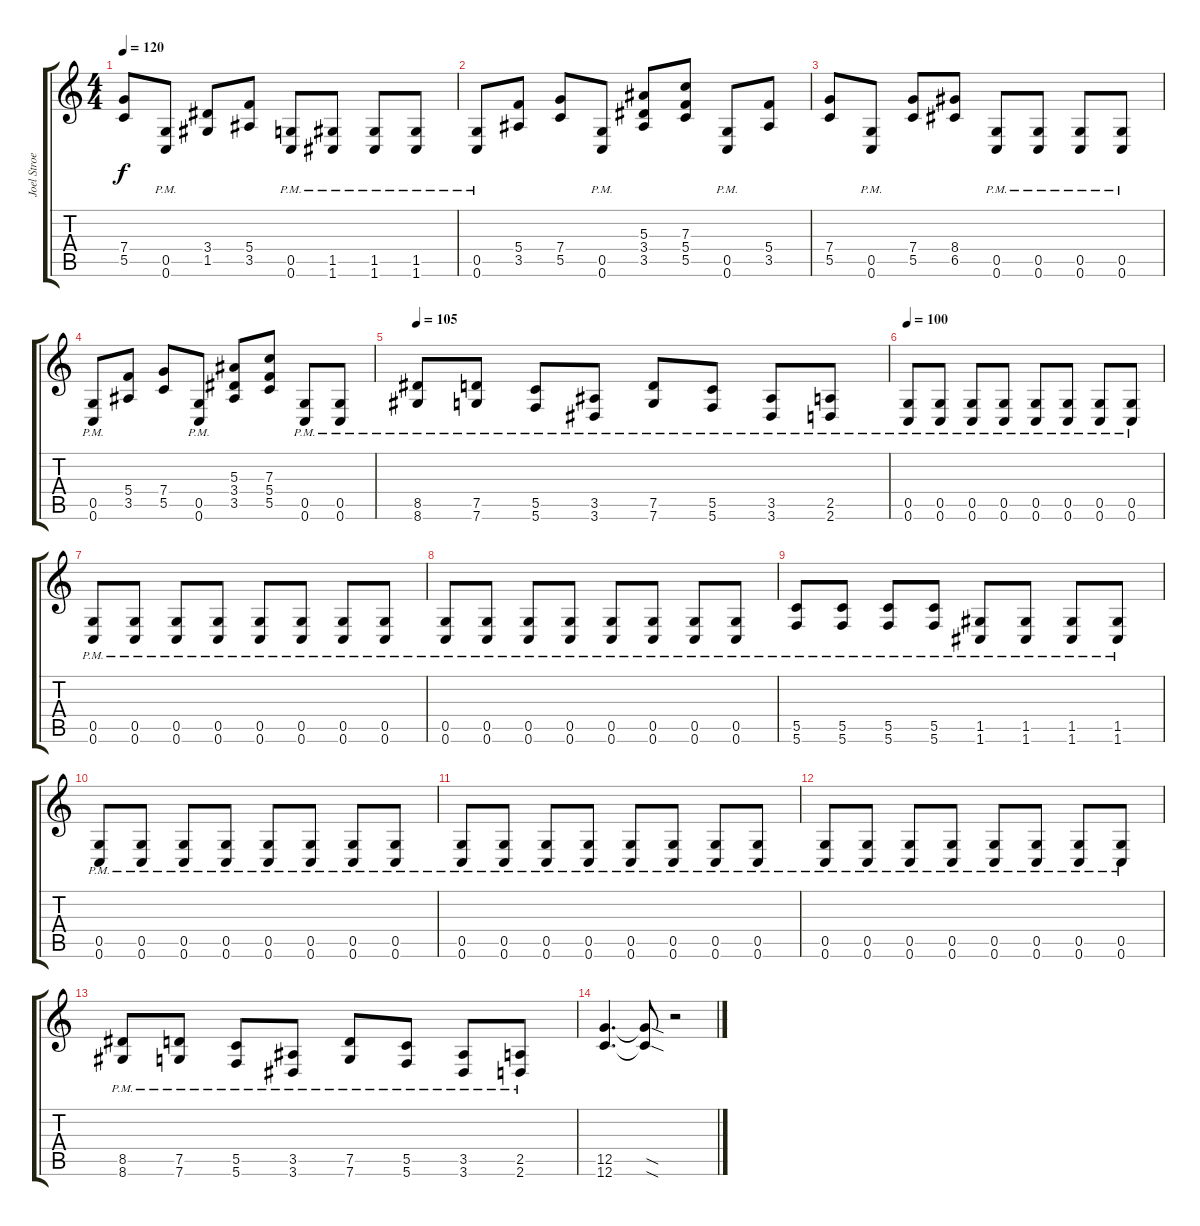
\track ("Joel Stroetzel" "Joel Stroe") {instrument distortionguitar}
\staff {score tabs}
\tuning (D4 A3 F3 C3 G2 C2) {hide}
\ts (4 4)
\tempo 120
\clef g2
\ks c
(7.4 5.5).8{dy f} (0.5{pm} 0.6{pm}).8 (3.4 1.5).8 (5.4 3.5).8 (0.5{pm} 0.6{pm}).8 (1.5{pm} 1.6{pm}).8 (1.5{pm} 1.6{pm}).8 (1.5{pm} 1.6{pm}).8 |
(0.5{pm} 0.6{pm}).8 (5.4 3.5).8 (7.4 5.5).8 (0.5{pm} 0.6{pm}).8 (5.3 3.4 3.5).8 (7.3 5.4 5.5).8 (0.5{pm} 0.6{pm}).8 (5.4 3.5).8 |
(7.4 5.5).8 (0.5{pm} 0.6{pm}).8 (7.4 5.5).8 (8.4 6.5).8 (0.5{pm} 0.6{pm}).8 (0.5{pm} 0.6{pm}).8 (0.5{pm} 0.6{pm}).8 (0.5{pm} 0.6{pm}).8 |
(0.5{pm} 0.6{pm}).8 (5.4 3.5).8 (7.4 5.5).8 (0.5{pm} 0.6{pm}).8 (5.3 3.4 3.5).8 (7.3 5.4 5.5).8 (0.5{pm} 0.6{pm}).8 (0.5{pm} 0.6{pm}).8 |
\tempo 105
(8.5{pm} 8.6{pm}).8 (7.5{pm} 7.6{pm}).8 (5.5{pm} 5.6{pm}).8 (3.5{pm} 3.6{pm}).8 (7.5{pm} 7.6{pm}).8 (5.5{pm} 5.6{pm}).8 (3.5{pm} 3.6{pm}).8 (2.5{pm} 2.6{pm}).8 |
\tempo 100
(0.5{pm} 0.6{pm}).8 (0.5{pm} 0.6{pm}).8 (0.5{pm} 0.6{pm}).8 (0.5{pm} 0.6{pm}).8 (0.5{pm} 0.6{pm}).8 (0.5{pm} 0.6{pm}).8 (0.5{pm} 0.6{pm}).8 (0.5{pm} 0.6{pm}).8 |
(0.5{pm} 0.6{pm}).8 (0.5{pm} 0.6{pm}).8 (0.5{pm} 0.6{pm}).8 (0.5{pm} 0.6{pm}).8 (0.5{pm} 0.6{pm}).8 (0.5{pm} 0.6{pm}).8 (0.5{pm} 0.6{pm}).8 (0.5{pm} 0.6{pm}).8 |
(0.5{pm} 0.6{pm}).8 (0.5{pm} 0.6{pm}).8 (0.5{pm} 0.6{pm}).8 (0.5{pm} 0.6{pm}).8 (0.5{pm} 0.6{pm}).8 (0.5{pm} 0.6{pm}).8 (0.5{pm} 0.6{pm}).8 (0.5{pm} 0.6{pm}).8 |
(5.5{pm} 5.6{pm}).8 (5.5{pm} 5.6{pm}).8 (5.5{pm} 5.6{pm}).8 (5.5{pm} 5.6{pm}).8 (1.5{pm} 1.6{pm}).8 (1.5{pm} 1.6{pm}).8 (1.5{pm} 1.6{pm}).8 (1.5{pm} 1.6{pm}).8 |
(0.5{pm} 0.6{pm}).8 (0.5{pm} 0.6{pm}).8 (0.5{pm} 0.6{pm}).8 (0.5{pm} 0.6{pm}).8 (0.5{pm} 0.6{pm}).8 (0.5{pm} 0.6{pm}).8 (0.5{pm} 0.6{pm}).8 (0.5{pm} 0.6{pm}).8 |
(0.5{pm} 0.6{pm}).8 (0.5{pm} 0.6{pm}).8 (0.5{pm} 0.6{pm}).8 (0.5{pm} 0.6{pm}).8 (0.5{pm} 0.6{pm}).8 (0.5{pm} 0.6{pm}).8 (0.5{pm} 0.6{pm}).8 (0.5{pm} 0.6{pm}).8 |
(0.5{pm} 0.6{pm}).8 (0.5{pm} 0.6{pm}).8 (0.5{pm} 0.6{pm}).8 (0.5{pm} 0.6{pm}).8 (0.5{pm} 0.6{pm}).8 (0.5{pm} 0.6{pm}).8 (0.5{pm} 0.6{pm}).8 (0.5{pm} 0.6{pm}).8 |
(8.5{pm} 8.6{pm}).8 (7.5{pm} 7.6{pm}).8 (5.5{pm} 5.6{pm}).8 (3.5{pm} 3.6{pm}).8 (7.5{pm} 7.6{pm}).8 (5.5{pm} 5.6{pm}).8 (3.5{pm} 3.6{pm}).8 (2.5{pm} 2.6{pm}).8 |
(12.5 12.6).4{d} (12.5{sod t} 12.6{sod t}).8 r.2
